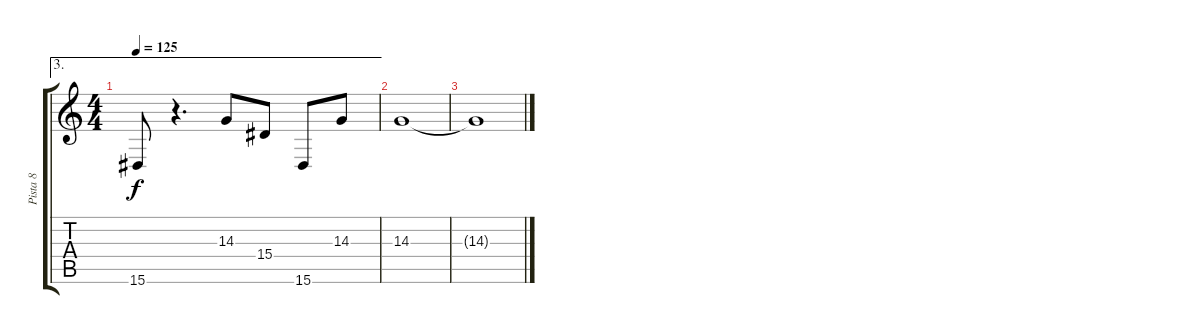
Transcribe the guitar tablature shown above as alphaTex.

\track ("Pista 8" "Pista 8") {instrument koto}
\staff {score tabs}
\tuning (D4 A3 F3 C3 G2 C2) {hide}
\ae 3
\ts (4 4)
\tempo 125
\clef g2
\ks c
15.6.8{dy f} r.4{d} 14.3.8 15.4.8 15.6.8 14.3.8 |
14.3.1 |
14.3{t}.1
